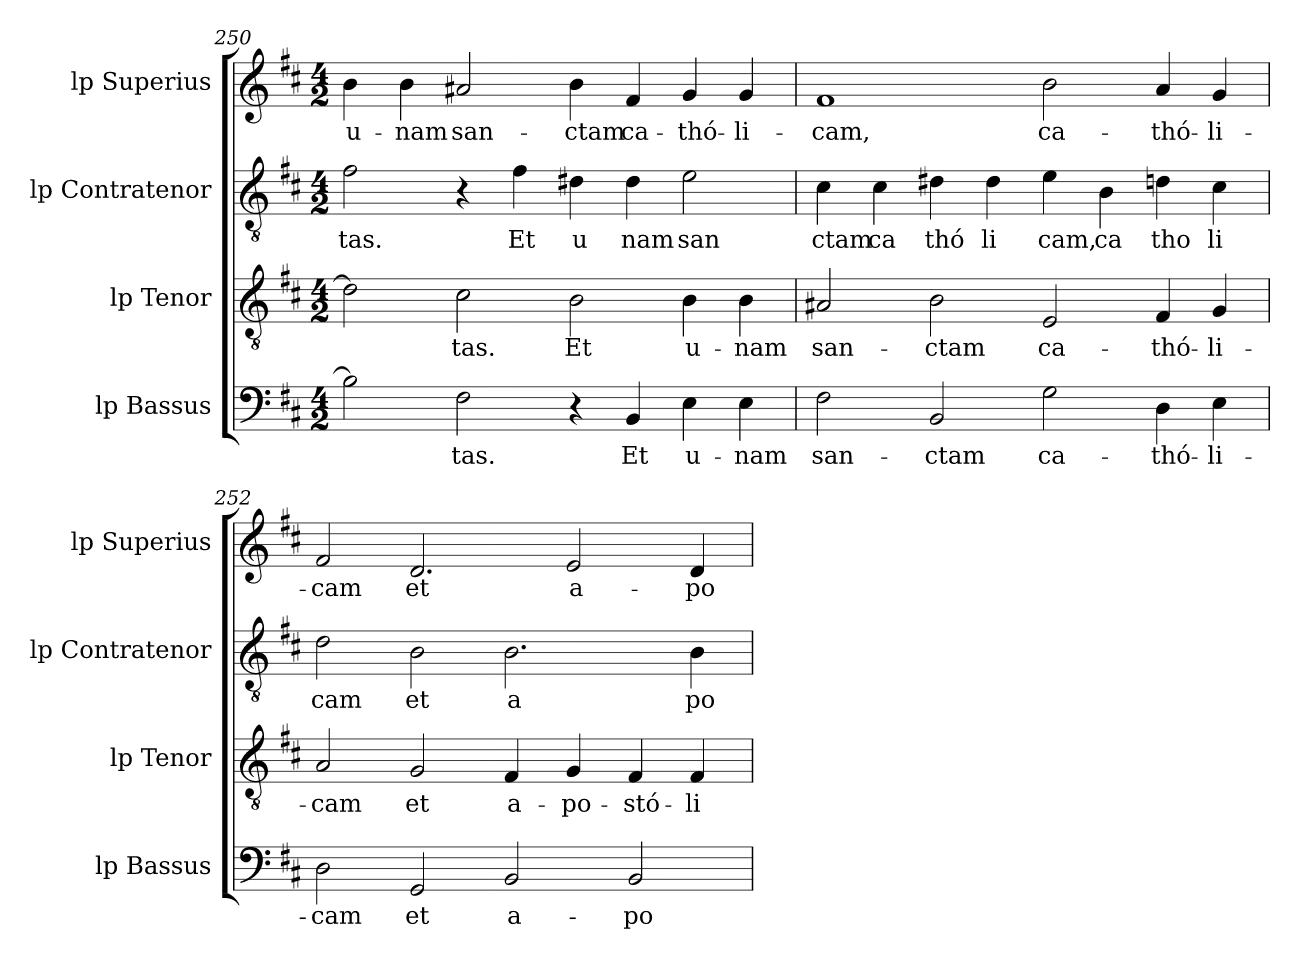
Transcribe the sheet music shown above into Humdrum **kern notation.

**kern	**text	**kern	**text	**kern	**text	**kern	**text
*part4	*part4	*part3	*part3	*part2	*part2	*part1	*part1
*staff4	*staff4	*staff3	*staff3	*staff2	*staff2	*staff1	*staff1
*I"lp Bassus	*	*I"lp Tenor	*	*I"lp Contratenor	*	*I"lp Superius	*
*I'lp Bassus	*	*I'lp Tenor	*	*I'lp Contratenor	*	*I'lp Superius	*
*clefF4	*	*clefGv2	*	*clefGv2	*	*clefG2	*
*k[f#c#]	*	*k[f#c#]	*	*k[f#c#]	*	*k[f#c#]	*
*D:	*	*D:	*	*D:	*	*D:	*
*M4/2	*	*M4/2	*	*M4/2	*	*M4/2	*
=250	=250	=250	=250	=250	=250	=250	=250
!	!	!	!	!	!LO:LY:b:cj	!	!LO:LY:b:cj
2B\]	.	2d\]	.	2f#\	tas.	4b\	u-
!	!	!	!	!	!	!	!LO:LY:b:cj
.	.	.	.	.	.	4b\	-nam
!	!LO:LY:b:cj	!	!LO:LY:b:cj	!	!	!	!LO:LY:b:cj
2F#\	-tas.	2c#\	-tas.	4r	.	2a#X/	san-
!	!	!	!	!	!LO:LY:b:cj	!	!
.	.	.	.	4f#\	Et	.	.
!	!	!	!LO:LY:b:cj	!	!LO:LY:b:cj	!	!LO:LY:b:cj
4r	.	2B\	Et	4d#X\	u	4b\	-ctam
!	!LO:LY:b:cj	!	!	!	!LO:LY:b:cj	!	!LO:LY:b:cj
4BB/	Et	.	.	4d#\	nam	4f#/	ca-
!	!LO:LY:b:cj	!	!LO:LY:b:cj	!	!LO:LY:b:cj	!	!LO:LY:b:cj
4E\	u-	4B\	u-	2e\	san	4g/	-thó-
!	!LO:LY:b:cj	!	!LO:LY:b:cj	!	!	!	!LO:LY:b:cj
4E\	-nam	4B\	-nam	.	.	4g/	-li-
=251	=251	=251	=251	=251	=251	=251	=251
!	!LO:LY:b:cj	!	!LO:LY:b:cj	!	!LO:LY:b:cj	!	!LO:LY:b:cj
2F#\	san-	2A#X/	san-	4c#\	ctam	1f#	-cam,
!	!	!	!	!	!LO:LY:b:cj	!	!
.	.	.	.	4c#\	ca	.	.
!	!LO:LY:b:cj	!	!LO:LY:b:cj	!	!LO:LY:b:cj	!	!
2BB/	-ctam	2B\	-ctam	4d#X\	thó	.	.
!	!	!	!	!	!LO:LY:b:cj	!	!
.	.	.	.	4d#\	li	.	.
!	!LO:LY:b:cj	!	!LO:LY:b:cj	!	!LO:LY:b:cj	!	!LO:LY:b:cj
2G\	ca-	2E/	ca-	4e\	cam,	2b\	ca-
!	!	!	!	!	!LO:LY:b:cj	!	!
.	.	.	.	4B\	ca	.	.
!	!LO:LY:b:cj	!	!LO:LY:b:cj	!	!LO:LY:b:cj	!	!LO:LY:b:cj
4D\	-thó-	4F#/	-thó-	4dn\	tho	4a/	-thó-
!	!LO:LY:b:cj	!	!LO:LY:b:cj	!	!LO:LY:b:cj	!	!LO:LY:b:cj
4E\	-li-	4G/	-li-	4c#\	li	4g/	-li-
=252	=252	=252	=252	=252	=252	=252	=252
!	!LO:LY:b:cj	!	!LO:LY:b:cj	!	!LO:LY:b:cj	!	!LO:LY:b:cj
2D\	-cam	2A/	-cam	2d\	cam	2f#/	-cam
!	!LO:LY:b:cj	!	!LO:LY:b:cj	!	!LO:LY:b:cj	!	!LO:LY:b:cj
2GG/	et	2G/	et	2B\	et	2.d/	et
!	!LO:LY:b:cj	!	!LO:LY:b:cj	!	!LO:LY:b:cj	!	!
2BB/	a-	4F#/	a-	2.B\	a	.	.
!	!	!	!LO:LY:b:cj	!	!	!	!LO:LY:b:cj
.	.	4G/	-po-	.	.	2e/	a-
!	!LO:LY:b:cj	!	!LO:LY:b:cj	!	!	!	!
2BB/	-po-	4F#/	-stó-	.	.	.	.
!	!	!	!LO:LY:b:cj	!	!LO:LY:b:cj	!	!LO:LY:b:cj
.	.	4F#/	-li-	4B\	po	4d/	-po-
=	=	=	=	=	=	=	=
*-	*-	*-	*-	*-	*-	*-	*-
